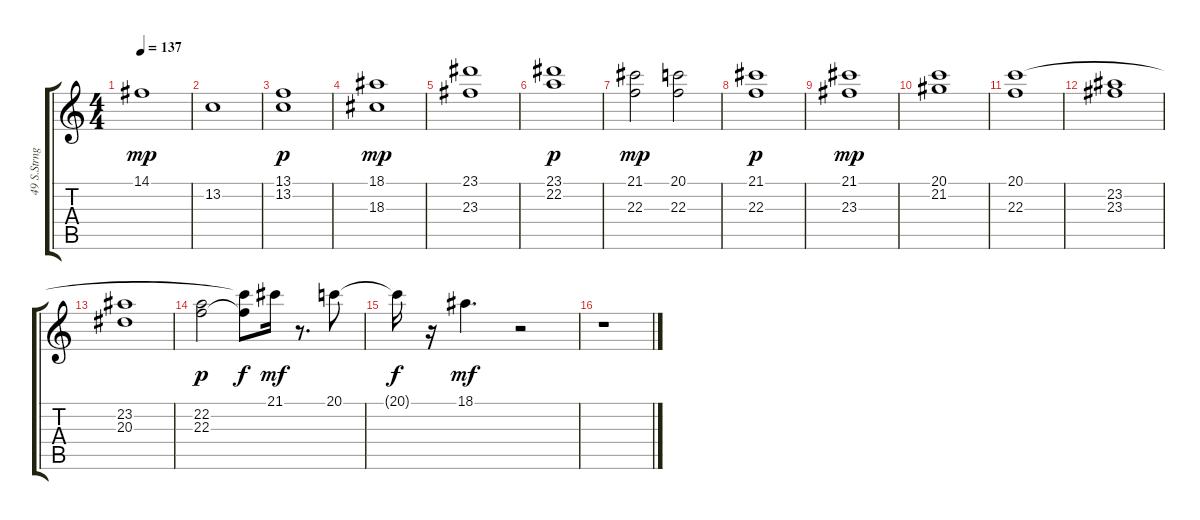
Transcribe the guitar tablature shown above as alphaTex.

\track ("49 S.Strngs" "49 S.Strng") {instrument stringensemble1}
\staff {score tabs}
\tuning (E4 B3 G3 D3 A2 E2) {hide}
\ts (4 4)
\tempo 137
\clef g2
\ks c
14.1.1{dy mp} |
13.2.1 |
(13.1 13.2).1{dy p} |
(18.1 18.3).1{dy mp} |
(23.1 23.3).1 |
(23.1 22.2).1{dy p} |
(21.1 22.3).2{dy mp} (20.1 22.3).2 |
(21.1 22.3).1{dy p} |
(21.1 23.3).1{dy mp} |
(20.1 21.2).1 |
(20.1 22.3).1 |
(23.2 23.3).1 |
(23.2 20.3).1 |
(22.2 22.3).2{dy p} (20.1{t} 22.3{t}).8{dy f} 21.1.16{dy mf} r.8{d} 20.1.8 |
20.1{t}.16{dy f} r.16 18.1.4{d dy mf} r.2 |
r.1
